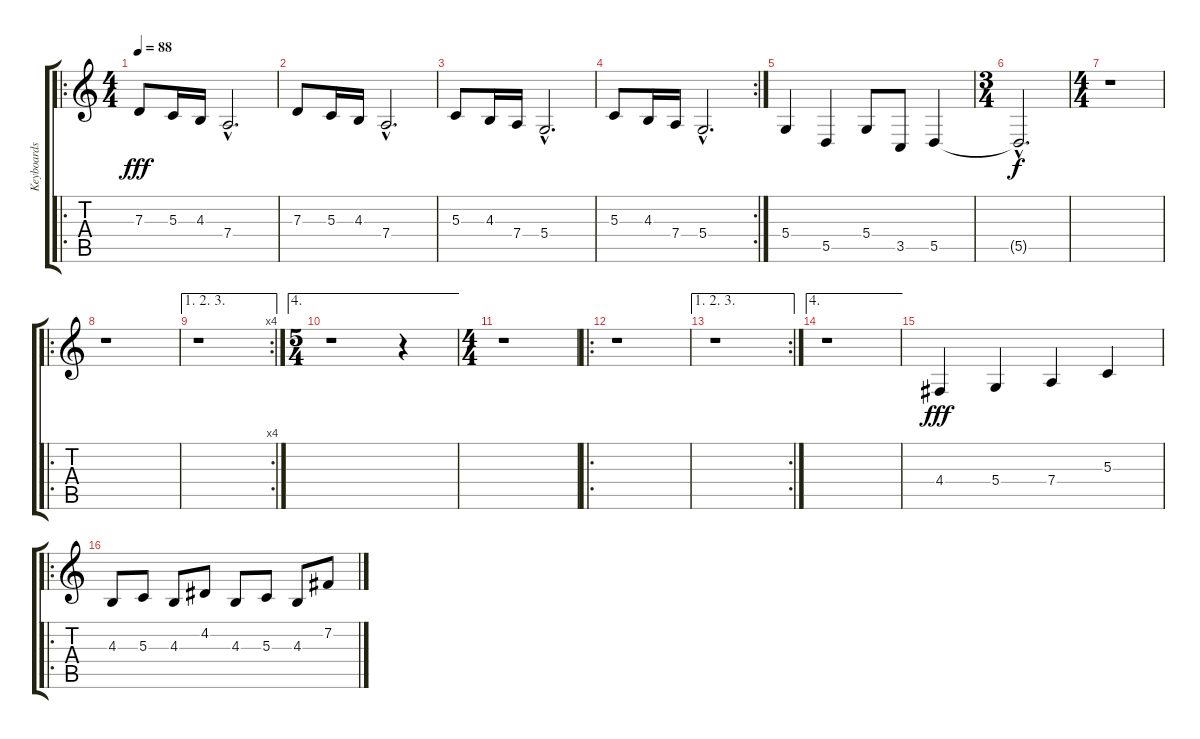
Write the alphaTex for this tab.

\track ("Keyboards" "Keyboards") {instrument choiraahs}
\staff {score tabs}
\tuning (E4 B3 G3 D3 A2 E2) {hide}
\ro
\ts (4 4)
\tempo 88
\clef g2
\ks c
7.3.8{dy fff} 5.3.16 4.3.16 7.4{hac}.2{d} |
7.3.8 5.3.16 4.3.16 7.4{hac}.2{d} |
5.3.8 4.3.16 7.4.16 5.4{hac}.2{d} |
\rc 2
5.3.8 4.3.16 7.4.16 5.4{hac}.2{d} |
5.4.4 5.5.4 5.4.8 3.5.8 5.5.4 |
\ts (3 4)
5.5{hac t}.2{d dy f} |
\ts (4 4)
r.1 |
\ro
r.1 |
\ae (1 2 3)
\rc 4
r.1 |
\ae 4
\ts (5 4)
r.1 r.4 |
\ts (4 4)
r.1 |
\ro
r.1 |
\ae (1 2 3)
\rc 2
r.1 |
\ae 4
r.1 |
4.4.4{dy fff} 5.4.4 7.4.4 5.3.4 |
\ro
4.3.8 5.3.8 4.3.8 4.2.8 4.3.8 5.3.8 4.3.8 7.2.8
